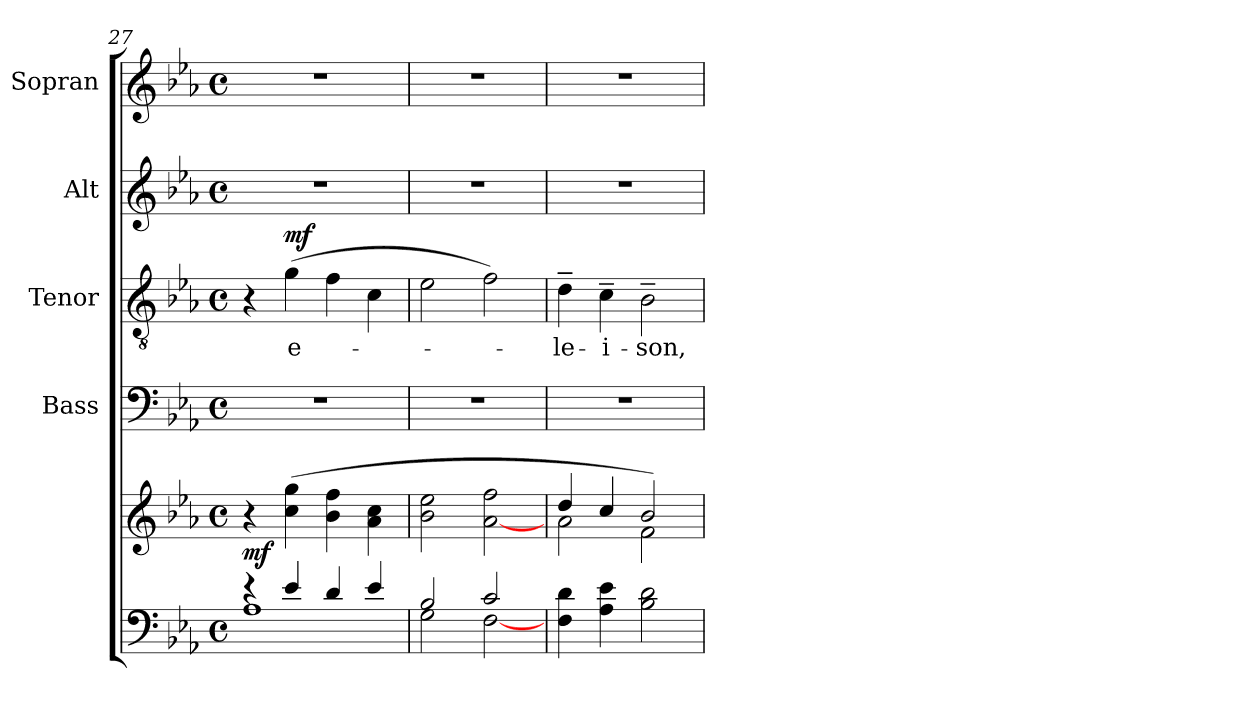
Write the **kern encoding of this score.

**kern	**kern	**dynam	**kern	**kern	**text	**dynam	**kern	**kern
*part5	*part5	*part5	*part4	*part3	*part3	*part3	*part2	*part1
*staff6	*staff5	*staff5/6	*staff4	*staff3	*staff3	*staff3	*staff2	*staff1
*	*	*	*I"Bass	*I"Tenor	*	*	*I"Alt	*I"Sopran
*	*	*	*I'B.	*I'T.	*	*	*I'A.	*I'S.
*clefF4	*clefG2	*	*clefF4	*clefGv2	*	*	*clefG2	*clefG2
*k[b-e-a-]	*k[b-e-a-]	*	*k[b-e-a-]	*k[b-e-a-]	*	*	*k[b-e-a-]	*k[b-e-a-]
*E-:	*E-:	*	*E-:	*E-:	*	*	*E-:	*E-:
*M4/4	*M4/4	*	*M4/4	*M4/4	*	*	*M4/4	*M4/4
*met(c)	*met(c)	*	*met(c)	*met(c)	*	*	*met(c)	*met(c)
=27	=27	=27	=27	=27	=27	=27	=27	=27
*^	*	*	*	*	*	*	*	*
!	!	!	!LO:DY:b	!	!	!	!	!	!
4re	1A-	4r	mf	1r	4r	.	.	1r	1r
!	!	!	!	!	!	!LO:LY:b	!LO:DY:a	!	!
4e-/	.	(>4cc\ 4gg\	.	.	(>4g\	e-	mf	.	.
4d/	.	4b-\ 4ff\	.	.	4f\	.	.	.	.
4e-/	.	4a-\ 4cc\	.	.	4c\	.	.	.	.
=28	=28	=28	=28	=28	=28	=28	=28	=28	=28
2B-/	2G\	2b-\ 2ee-\	.	1r	2e-\	.	.	1r	1r
2c/	[<2F\	[<2a-\ 2ff\	.	.	2f\)	.	.	.	.
=29	=29	=29	=29	=29	=29	=29	=29	=29	=29
*	*	*^	*	*	*	*	*	*	*
!	!	!	!	!	!	!	!LO:LY:b	!	!	!
*v	*v	*	*	*	*	*	*	*	*	*
4F\ 4d\	4dd/	2a-\	.	1r	4d~>\	-le-	.	1r	1r
!	!	!	!	!	!	!LO:LY:b	!	!	!
4A-\ 4e-\	4cc/	.	.	.	4c~>\	-i-	.	.	.
!	!	!	!	!	!	!LO:LY:b	!	!	!
2B-\ 2d\	2b-/)	2f\	.	.	2B-~>\	-son,	.	.	.
*	*v	*v	*	*	*	*	*	*	*
=	=	=	=	=	=	=	=	=
*-	*-	*-	*-	*-	*-	*-	*-	*-
